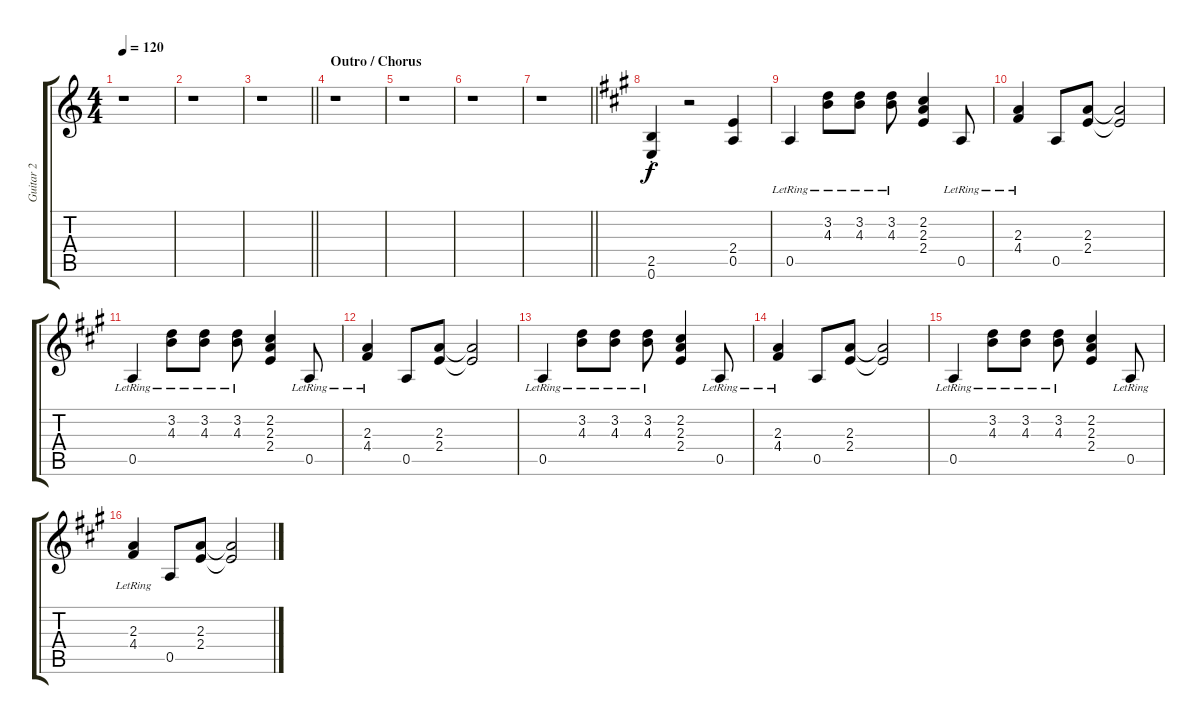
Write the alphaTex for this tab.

\track ("Guitar 2" "Guitar 2") {instrument electricguitarclean}
\staff {score tabs}
\tuning (E4 B3 G3 D3 A2 E2) {hide}
\ts (4 4)
\tempo 120
\clef g2
\ks c
r.1{dy f} |
r.1 |
\barLineRight lightlight
r.1 |
\section ("" "Outro / Chorus")
r.1 |
r.1 |
r.1 |
\barLineRight lightlight
r.1 |
\ks a
(2.5{st} 0.6{st}).4 r.2 (2.4 0.5).4 |
0.5{lr}.4 (3.2{lr} 4.3{lr}).8 (3.2{lr} 4.3{lr}).8 (3.2{lr} 4.3{lr}).8 (2.2 2.3 2.4).4 0.5{lr}.8 |
(2.3{lr} 4.4{lr}).4 0.5.8 (2.3 2.4).8 (2.3{t} 2.4{t}).2 |
0.5{lr}.4 (3.2{lr} 4.3{lr}).8 (3.2{lr} 4.3{lr}).8 (3.2{lr} 4.3{lr}).8 (2.2 2.3 2.4).4 0.5{lr}.8 |
(2.3{lr} 4.4{lr}).4 0.5.8 (2.3 2.4).8 (2.3{t} 2.4{t}).2 |
0.5{lr}.4 (3.2{lr} 4.3{lr}).8 (3.2{lr} 4.3{lr}).8 (3.2{lr} 4.3{lr}).8 (2.2 2.3 2.4).4 0.5{lr}.8 |
(2.3{lr} 4.4{lr}).4 0.5.8 (2.3 2.4).8 (2.3{t} 2.4{t}).2 |
0.5{lr}.4 (3.2{lr} 4.3{lr}).8 (3.2{lr} 4.3{lr}).8 (3.2{lr} 4.3{lr}).8 (2.2 2.3 2.4).4 0.5{lr}.8 |
(2.3{lr} 4.4{lr}).4 0.5.8 (2.3 2.4).8 (2.3{t} 2.4{t}).2
